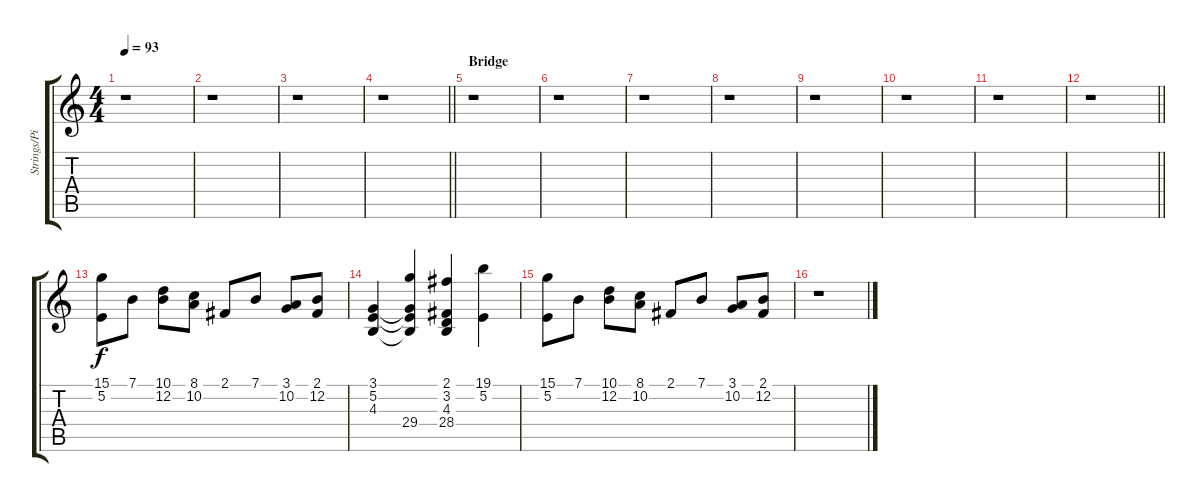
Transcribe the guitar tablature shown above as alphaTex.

\track ("Strings/Piano" "Strings/Pi") {instrument stringensemble1}
\staff {score tabs}
\tuning (E4 B3 G3 D3 A2 E2) {hide}
\ts (4 4)
\tempo 93
\clef g2
\ks c
r.1{dy f} |
r.1 |
r.1 |
\barLineRight lightlight
r.1 |
\section ("" "Bridge")
r.1 |
r.1 |
r.1 |
r.1 |
r.1 |
r.1 |
r.1 |
\barLineRight lightlight
r.1 |
(15.1 5.2).8{instrument brightacousticpiano} 7.1.8 (10.1 12.2).8 (8.1 10.2).8 2.1.8 7.1.8 (3.1 10.2).8 (2.1 12.2).8 |
(3.1 5.2 4.3).4 (3.1{t} 5.2{t} 4.3{t} 29.4).4 (2.1 3.2 4.3 28.4).4 (19.1 5.2).4 |
(15.1 5.2).8 7.1.8 (10.1 12.2).8 (8.1 10.2).8 2.1.8 7.1.8 (3.1 10.2).8 (2.1 12.2).8 |
r.1
